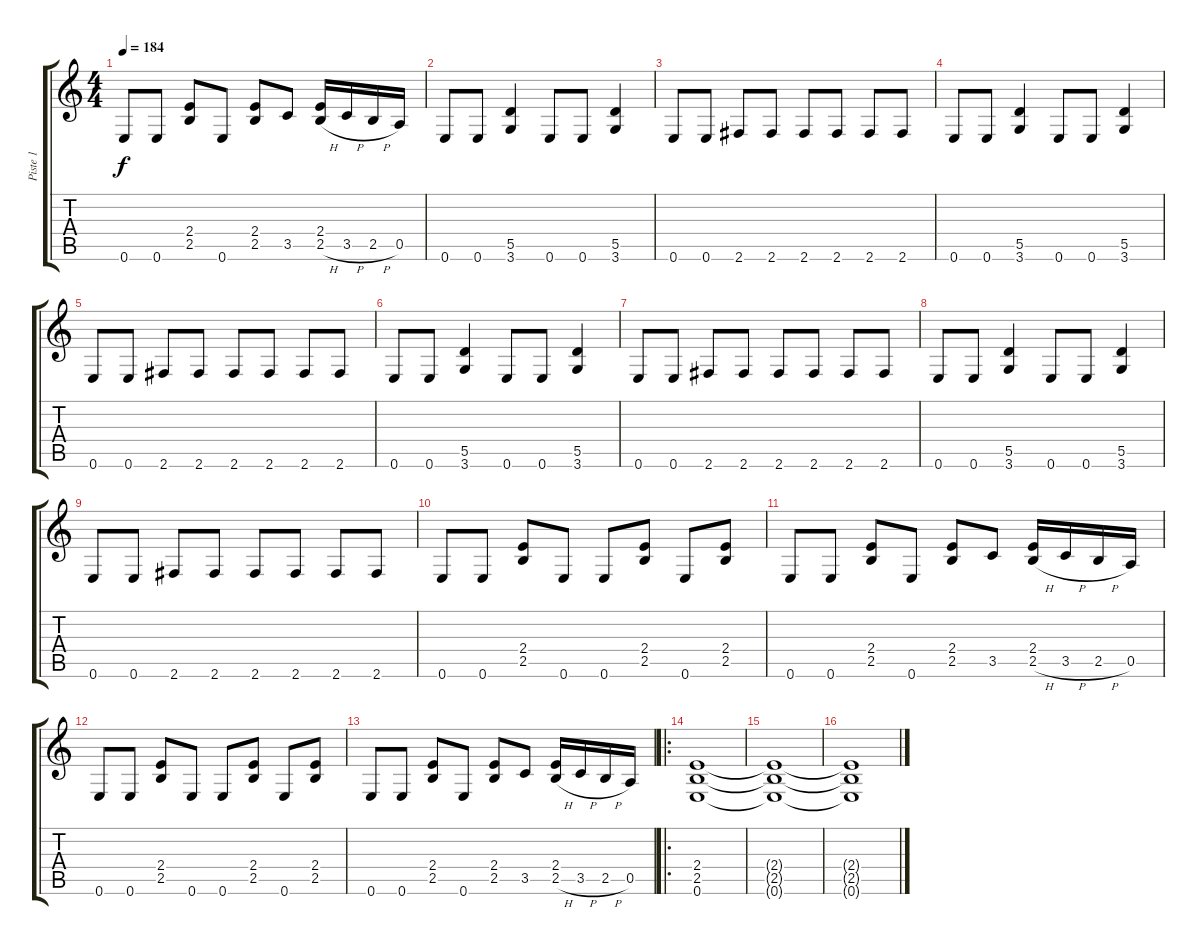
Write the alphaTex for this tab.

\track ("Piste 1" "Piste 1") {instrument distortionguitar}
\staff {score tabs}
\tuning (E4 B3 G3 D3 A2 E2) {hide}
\ts (4 4)
\tempo 184
\clef g2
\ks c
0.6.8{dy f} 0.6.8 (2.4 2.5).8 0.6.8 (2.4 2.5).8 3.5.8 (2.4 2.5{h}).16 3.5{h}.16 2.5{h}.16 0.5.16 |
0.6.8 0.6.8 (5.5 3.6).4 0.6.8 0.6.8 (5.5 3.6).4 |
0.6.8 0.6.8 2.6.8 2.6.8 2.6.8 2.6.8 2.6.8 2.6.8 |
0.6.8 0.6.8 (5.5 3.6).4 0.6.8 0.6.8 (5.5 3.6).4 |
0.6.8 0.6.8 2.6.8 2.6.8 2.6.8 2.6.8 2.6.8 2.6.8 |
0.6.8 0.6.8 (5.5 3.6).4 0.6.8 0.6.8 (5.5 3.6).4 |
0.6.8 0.6.8 2.6.8 2.6.8 2.6.8 2.6.8 2.6.8 2.6.8 |
0.6.8 0.6.8 (5.5 3.6).4 0.6.8 0.6.8 (5.5 3.6).4 |
0.6.8 0.6.8 2.6.8 2.6.8 2.6.8 2.6.8 2.6.8 2.6.8 |
0.6.8 0.6.8 (2.4 2.5).8 0.6.8 0.6.8 (2.4 2.5).8 0.6.8 (2.4 2.5).8 |
0.6.8 0.6.8 (2.4 2.5).8 0.6.8 (2.4 2.5).8 3.5.8 (2.4 2.5{h}).16 3.5{h}.16 2.5{h}.16 0.5.16 |
0.6.8 0.6.8 (2.4 2.5).8 0.6.8 0.6.8 (2.4 2.5).8 0.6.8 (2.4 2.5).8 |
0.6.8 0.6.8 (2.4 2.5).8 0.6.8 (2.4 2.5).8 3.5.8 (2.4 2.5{h}).16 3.5{h}.16 2.5{h}.16 0.5.16 |
\ro
(2.4 2.5 0.6).1 |
(2.4{t} 2.5{t} 0.6{t}).1 |
(2.4{t} 2.5{t} 0.6{t}).1
